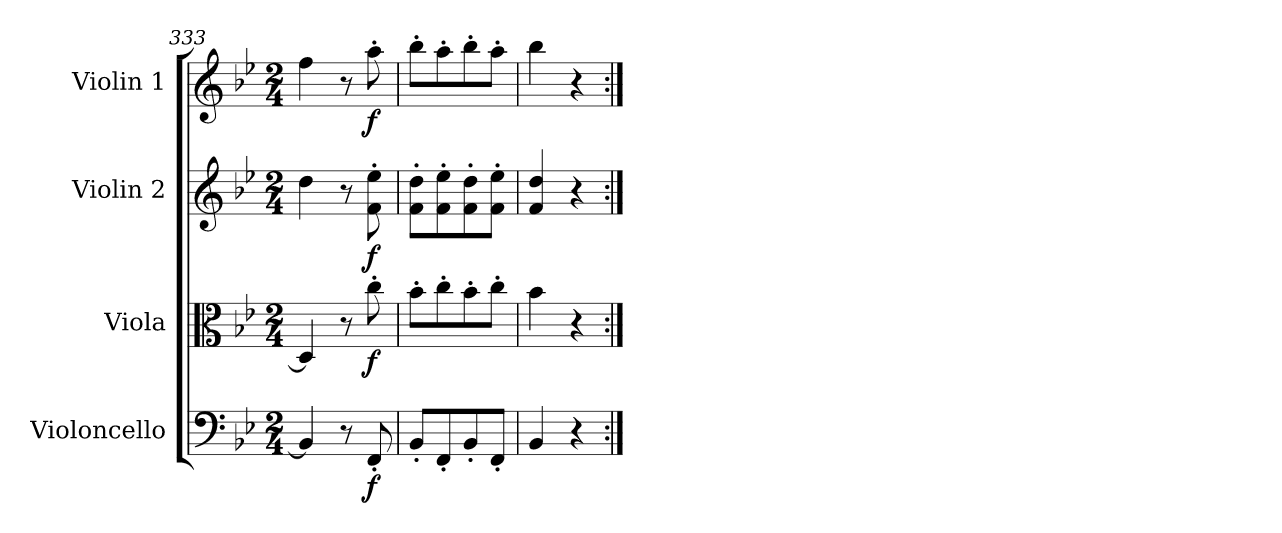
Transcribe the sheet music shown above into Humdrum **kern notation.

**kern	**dynam	**kern	**dynam	**kern	**dynam	**kern	**dynam
*part4	*part4	*part3	*part3	*part2	*part2	*part1	*part1
*staff4	*staff4	*staff3	*staff3	*staff2	*staff2	*staff1	*staff1
*I"Violoncello	*	*I"Viola	*	*I"Violin 2	*	*I"Violin 1	*
*I'Vc	*	*I'Vla	*	*I'Vln	*	*I'Vln	*
*clefF4	*	*clefC3	*	*clefG2	*	*clefG2	*
*k[b-e-]	*	*k[b-e-]	*	*k[b-e-]	*	*k[b-e-]	*
*M2/4	*	*M2/4	*	*M2/4	*	*M2/4	*
=333	=333	=333	=333	=333	=333	=333	=333
4BB-/]	.	4D/]	.	4dd\	.	4ff\	.
8r	.	8r	.	8r	.	8r	.
!	!LO:DY:b	!	!LO:DY:b	!	!LO:DY:b	!	!LO:DY:b
8FF'/	f	8cc'\	f	8f\' 8ee-\'	f	8aa'\	f
=334	=334	=334	=334	=334	=334	=334	=334
8BB-'/L	.	8b-'\L	.	8f\' 8dd\'L	.	8bb-'\L	.
8FF'/	.	8cc'\	.	8f\' 8ee-\'	.	8aa'\	.
8BB-'/	.	8b-'\	.	8f\' 8dd\'	.	8bb-'\	.
8FF'/J	.	8cc'\J	.	8f\' 8ee-\'J	.	8aa'\J	.
=335	=335	=335	=335	=335	=335	=335	=335
4BB-/	.	4b-\	.	4f/ 4dd/	.	4bb-\	.
4r	.	4r	.	4r	.	4r	.
=:|!	=:|!	=:|!	=:|!	=:|!	=:|!	=:|!	=:|!
*-	*-	*-	*-	*-	*-	*-	*-
